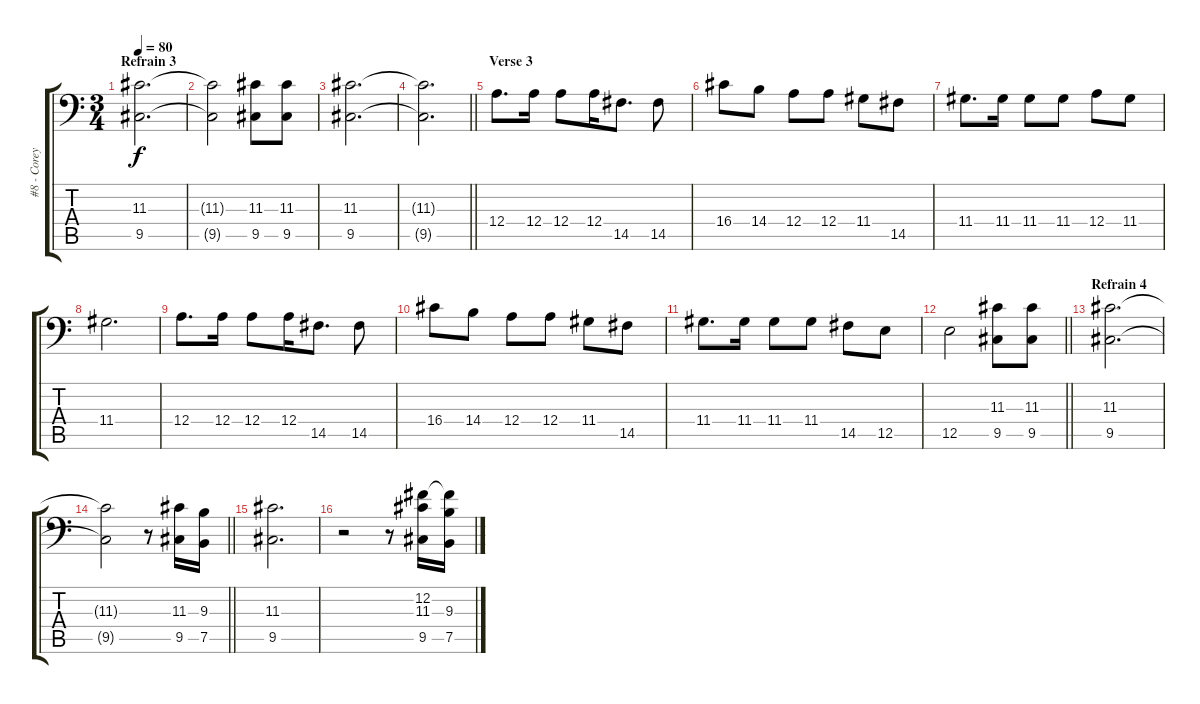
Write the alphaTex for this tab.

\track ("#8 - Corey Taylor" "#8 - Corey") {instrument cello}
\staff {score tabs}
\tuning (B3 Gb3 D3 A2 E2 A1) {hide}
\ts (3 4)
\section ("" "Refrain 3")
\tempo 80
\clef f4
\ks c
(11.3 9.5).2{d dy f} |
(11.3{t} 9.5{t}).2 (11.3 9.5).8 (11.3 9.5).8 |
(11.3 9.5).2{d} |
\barLineRight lightlight
(11.3{t} 9.5{t}).2{d} |
\section ("" "Verse 3")
12.4.8{d} 12.4.16 12.4.8 12.4.16 14.5.8{d} 14.5.8 |
16.4.8 14.4.8 12.4.8 12.4.8 11.4.8 14.5.8 |
11.4.8{d} 11.4.16 11.4.8 11.4.8 12.4.8 11.4.8 |
11.4.2{d} |
12.4.8{d} 12.4.16 12.4.8 12.4.16 14.5.8{d} 14.5.8 |
16.4.8 14.4.8 12.4.8 12.4.8 11.4.8 14.5.8 |
11.4.8{d} 11.4.16 11.4.8 11.4.8 14.5.8 12.5.8 |
\barLineRight lightlight
12.5.2 (11.3 9.5).8 (11.3 9.5).8 |
\section ("" "Refrain 4")
(11.3 9.5).2{d} |
\barLineRight lightlight
(11.3{t} 9.5{t}).2 r.8 (11.3 9.5).16 (9.3 7.5).16 |
(11.3 9.5).2{d} |
r.2 r.8 (12.2 11.3 9.5).16 (12.2{t} 9.3 7.5).16
